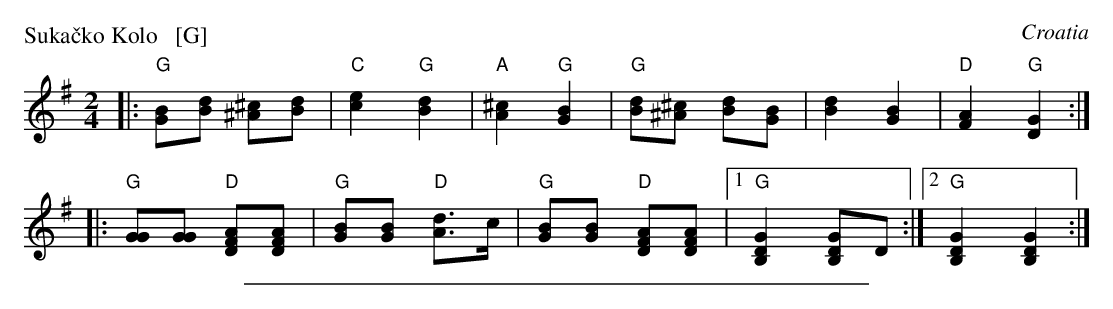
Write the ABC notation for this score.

X:1
P: Suka\vcko Kolo   [G]
O: Croatia
M: 2/4
L: 1/8
K: G
|:\
"G"[BG][dB] [^c^A][dB] | "C"[e2c2] "G"[d2B2] | "A"[^c2A2] "G"[B2G2] |\
"G"[dB][^c^A] [dB][BG] | [d2B2] [B2G2] | "D"[A2F2] "G"[G2D2] :|
|:\
"G"[GG][GG] "D"[AFD][AFD] | "G"[BG][BG] "D"[dA]>c |\
"G"[BG][BG] "D"[AFD][AFD] |1 "G"[G2D2B,2] [GDB,]D :|2 "G"[G2D2B,2] [G2D2B,2] :|
